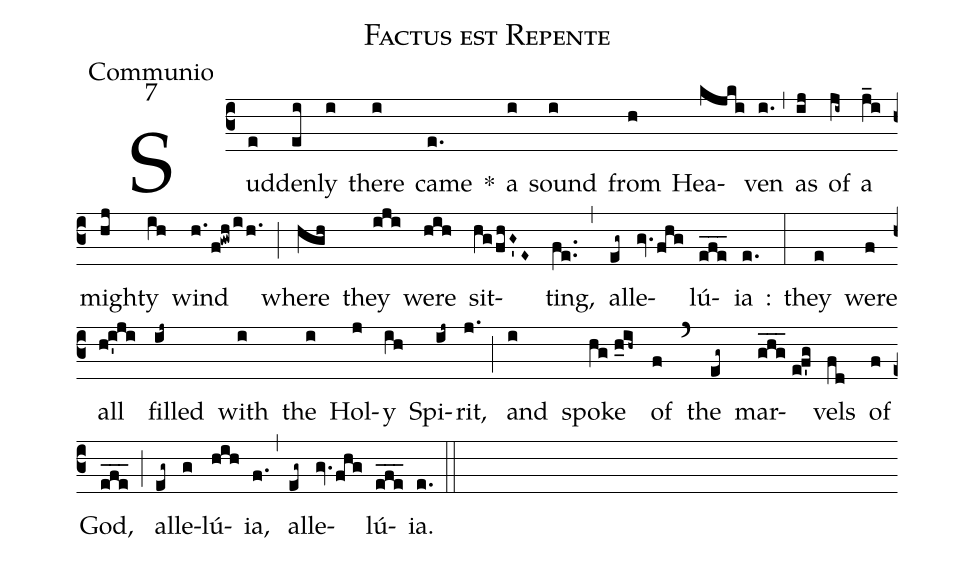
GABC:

name:Factus est Repente;
office-part:Communio;
mode:7;
%%
(c3) Sud(e)den(ei)ly(i) there(i) came(e.) *() a(i) sound(i) from(h) Hea(kjki)ven(i.) (,) as(ij) of(ji~) a(j_i) might(hj)y(ih) wind(h./f!gwhi/h.) (;) where(hgh) they(iji) were(hih) sit(hgfhG~'E~//)ting,(fe..) (,) al(eg~)le(gv./fhg)lú(efe___)ia(e.) :(:) they(e) were(f) all(h!i'ji) filled(ij~) with(i) the(i) Hol(j)y(ih) Spi(ij~)rit,(j.) (;) and(i) spoke(hg//h_ih~) of(f) (`) the(eg~) mar(ghg___//e!f'g)vels(fd) of(f) God,(efe___) (;) al(eg~)le(g)lú(hih)ia,(f.) (,) al(eg~)le(gv.fhg)lú(efe___)ia.(e.) (::)
